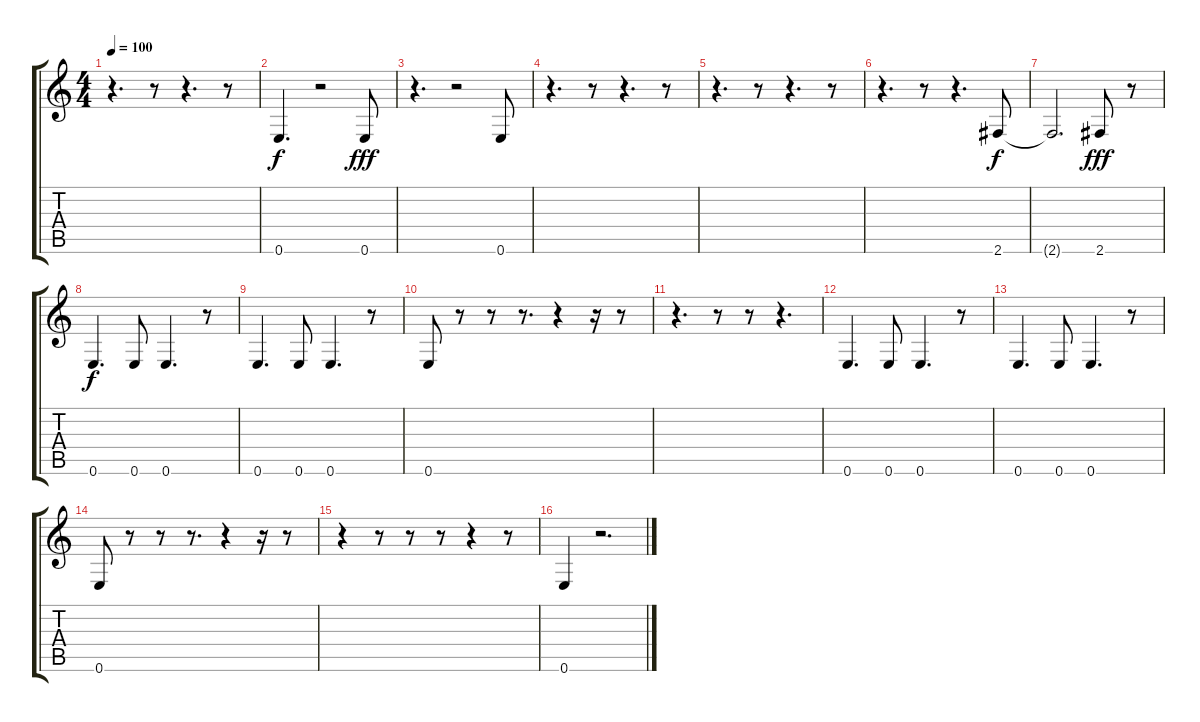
\track "" {instrument fretlessbass}
\staff {score tabs}
\tuning (E4 B3 G3 D3 A2 E2) {hide}
\ts (4 4)
\tempo 100
\clef g2
\ks c
r.4{d dy fff} r.8 r.4{d} r.8 |
0.6.4{d dy f} r.2 0.6.8{dy fff} |
r.4{d} r.2 0.6.8 |
r.4{d} r.8 r.4{d} r.8 |
r.4{d} r.8 r.4{d} r.8 |
r.4{d} r.8 r.4{d} 2.6.8{dy f} |
2.6{t}.2{d} 2.6.8{dy fff} r.8 |
0.6.4{d dy f} 0.6.8 0.6.4{d} r.8 |
0.6.4{d} 0.6.8 0.6.4{d} r.8 |
0.6.8 r.8 r.8 r.8{d} r.4 r.16 r.8 |
r.4{d} r.8 r.8 r.4{d} |
0.6.4{d} 0.6.8 0.6.4{d} r.8 |
0.6.4{d} 0.6.8 0.6.4{d} r.8 |
0.6.8 r.8 r.8 r.8{d} r.4 r.16 r.8 |
r.4 r.8 r.8 r.8 r.4 r.8 |
0.6.4 r.2{d}
